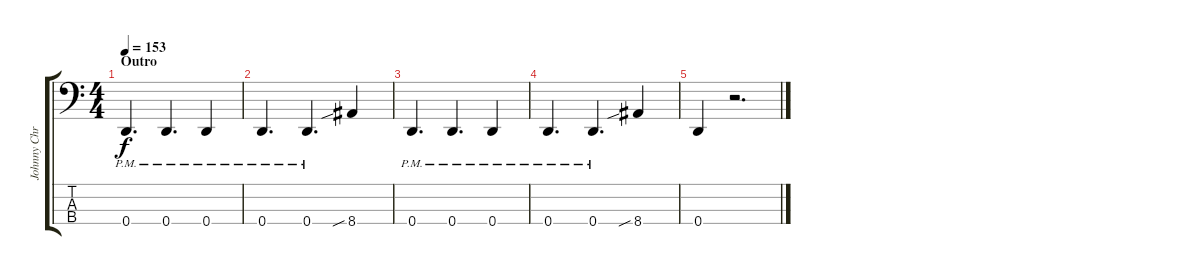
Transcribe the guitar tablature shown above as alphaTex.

\track ("Johnny Christ" "Johnny Chr") {instrument electricbasspick}
\staff {score tabs}
\tuning (G2 D2 A1 D1) {hide}
\ts (4 4)
\section ("" "Outro")
\tempo 153
\clef f4
\ks c
0.4{pm}.4{d dy f} 0.4{pm}.4{d} 0.4{pm}.4 |
0.4{pm}.4{d} 0.4{pm}.4{d} 8.4{sib}.4 |
0.4{pm}.4{d} 0.4{pm}.4{d} 0.4{pm}.4 |
0.4{pm}.4{d} 0.4{pm}.4{d} 8.4{sib}.4 |
0.4.4 r.2{d}
